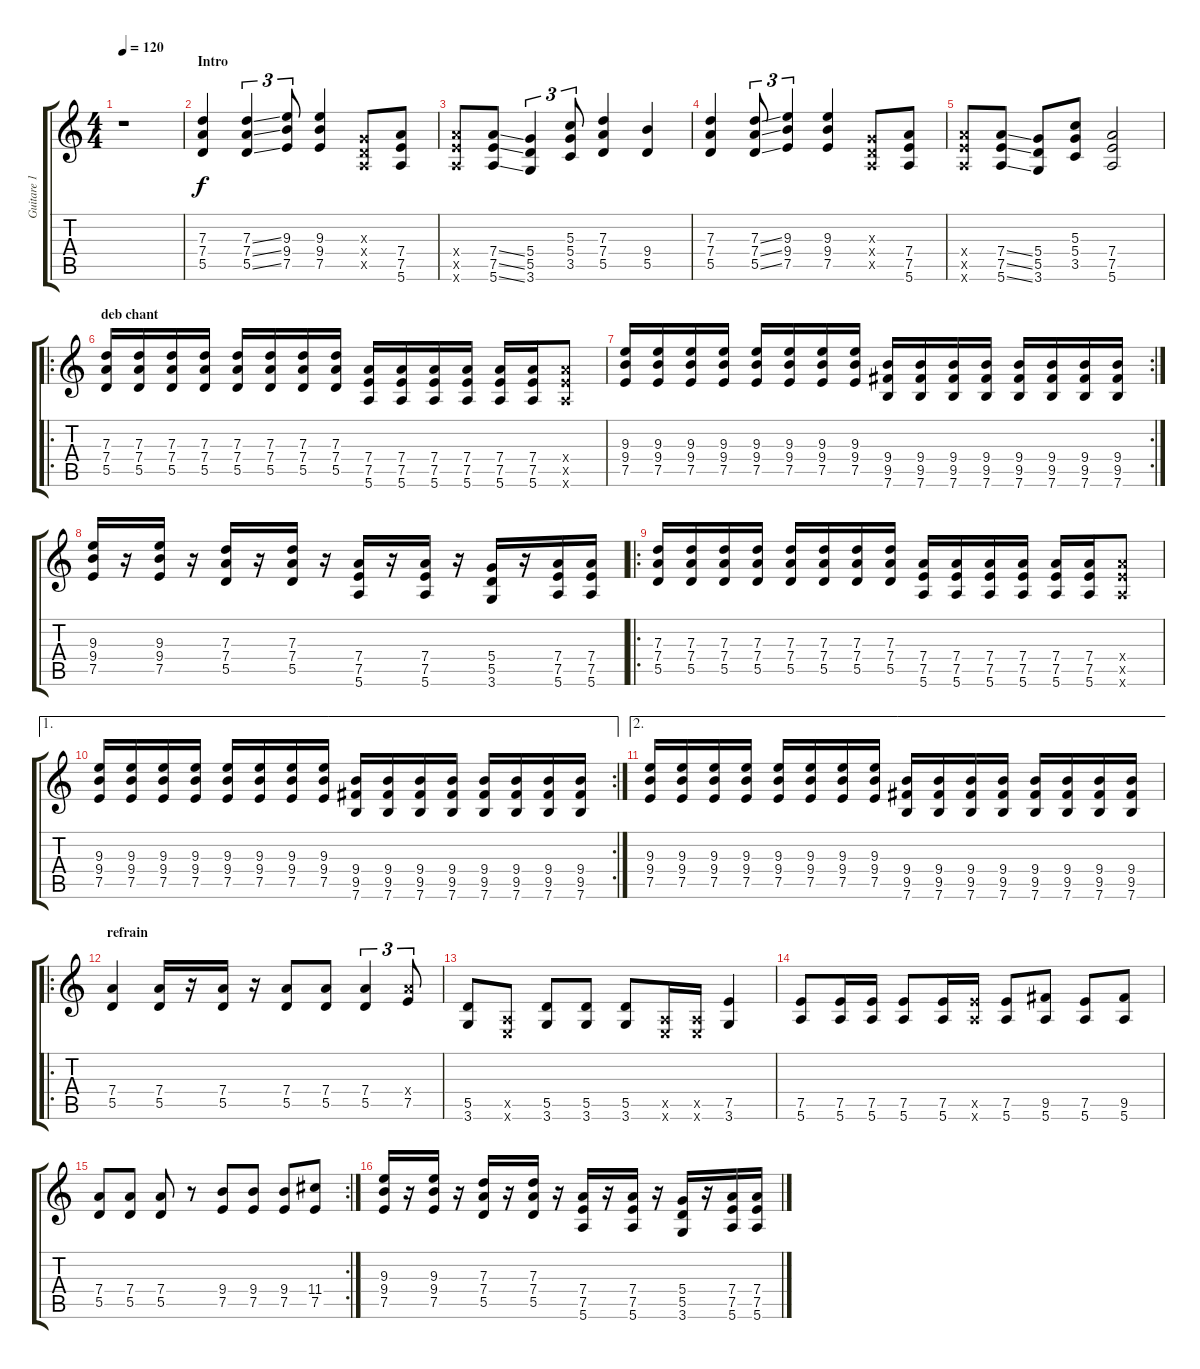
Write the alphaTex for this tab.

\track ("Guitare 1" "Guitare 1") {instrument overdrivenguitar}
\staff {score tabs}
\tuning (E4 B3 G3 D3 A2 E2) {hide}
\ts (4 4)
\tempo 120
\clef g2
\ks c
r.1{dy f instrument overdrivenguitar} |
\section ("" "Intro")
(7.3 7.4 5.5).4 (7.3{ss} 7.4{ss} 5.5{ss}).4{tu (3 2)} (9.3 9.4 7.5).8{tu (3 2)} (9.3 9.4 7.5).4 (0.3{x} 0.4{x} 0.5{x}).8 (7.4 7.5 5.6).8 |
(7.4{x} 7.5{x} 5.6{x}).8 (7.4{ss} 7.5{ss} 5.6{ss}).8 (5.4 5.5 3.6).4{tu (3 2)} (5.3 5.4 3.5).8{tu (3 2)} (7.3 7.4 5.5).4 (9.4 5.5).4 |
(7.3 7.4 5.5).4 (7.3{ss} 7.4{ss} 5.5{ss}).8{tu (3 2)} (9.3 9.4 7.5).4{tu (3 2)} (9.3 9.4 7.5).4 (0.3{x} 0.4{x} 0.5{x}).8 (7.4 7.5 5.6).8 |
(7.4{x} 7.5{x} 5.6{x}).8 (7.4{ss} 7.5{ss} 5.6{ss}).8 (5.4 5.5 3.6).8 (5.3 5.4 3.5).8 (7.4 7.5 5.6).2 |
\ro
\section ("" "deb chant")
(7.3 7.4 5.5).16{volume 10 instrument electricguitarmuted} (7.3 7.4 5.5).16 (7.3 7.4 5.5).16 (7.3 7.4 5.5).16 (7.3 7.4 5.5).16 (7.3 7.4 5.5).16 (7.3 7.4 5.5).16 (7.3 7.4 5.5).16 (7.4 7.5 5.6).16 (7.4 7.5 5.6).16 (7.4 7.5 5.6).16 (7.4 7.5 5.6).16 (7.4 7.5 5.6).16 (7.4 7.5 5.6).16 (7.4{x} 7.5{x} 5.6{x}).8 |
\rc 2
(9.3 9.4 7.5).16 (9.3 9.4 7.5).16 (9.3 9.4 7.5).16 (9.3 9.4 7.5).16 (9.3 9.4 7.5).16 (9.3 9.4 7.5).16 (9.3 9.4 7.5).16 (9.3 9.4 7.5).16 (9.4 9.5 7.6).16 (9.4 9.5 7.6).16 (9.4 9.5 7.6).16 (9.4 9.5 7.6).16 (9.4 9.5 7.6).16 (9.4 9.5 7.6).16 (9.4 9.5 7.6).16 (9.4 9.5 7.6).16 |
(9.3 9.4 7.5).16{volume 12} r.16 (9.3 9.4 7.5).16 r.16 (7.3 7.4 5.5).16 r.16 (7.3 7.4 5.5).16 r.16 (7.4 7.5 5.6).16 r.16 (7.4 7.5 5.6).16 r.16 (5.4 5.5 3.6).16 r.16 (7.4 7.5 5.6).16 (7.4 7.5 5.6).16 |
\ro
(7.3 7.4 5.5).16{volume 10 instrument electricguitarmuted} (7.3 7.4 5.5).16 (7.3 7.4 5.5).16 (7.3 7.4 5.5).16 (7.3 7.4 5.5).16 (7.3 7.4 5.5).16 (7.3 7.4 5.5).16 (7.3 7.4 5.5).16 (7.4 7.5 5.6).16 (7.4 7.5 5.6).16 (7.4 7.5 5.6).16 (7.4 7.5 5.6).16 (7.4 7.5 5.6).16 (7.4 7.5 5.6).16 (7.4{x} 7.5{x} 5.6{x}).8 |
\ae 1
\rc 2
(9.3 9.4 7.5).16 (9.3 9.4 7.5).16 (9.3 9.4 7.5).16 (9.3 9.4 7.5).16 (9.3 9.4 7.5).16 (9.3 9.4 7.5).16 (9.3 9.4 7.5).16 (9.3 9.4 7.5).16 (9.4 9.5 7.6).16 (9.4 9.5 7.6).16 (9.4 9.5 7.6).16 (9.4 9.5 7.6).16 (9.4 9.5 7.6).16 (9.4 9.5 7.6).16 (9.4 9.5 7.6).16 (9.4 9.5 7.6).16 |
\ae 2
(9.3 9.4 7.5).16 (9.3 9.4 7.5).16 (9.3 9.4 7.5).16 (9.3 9.4 7.5).16 (9.3 9.4 7.5).16 (9.3 9.4 7.5).16 (9.3 9.4 7.5).16 (9.3 9.4 7.5).16 (9.4 9.5 7.6).16 (9.4 9.5 7.6).16 (9.4 9.5 7.6).16 (9.4 9.5 7.6).16 (9.4 9.5 7.6).16 (9.4 9.5 7.6).16 (9.4 9.5 7.6).16 (9.4 9.5 7.6).16 |
\ro
\section ("" "refrain")
(7.4 5.5).4{instrument overdrivenguitar} (7.4 5.5).16 r.16 (7.4 5.5).16 r.16 (7.4 5.5).8 (7.4 5.5).8 (7.4 5.5).4{tu (3 2)} (7.4{x} 7.5).8{tu (3 2)} |
(5.5 3.6).8 (0.5{x} 0.6{x}).8 (5.5 3.6).8 (5.5 3.6).8 (5.5 3.6).8 (0.5{x} 0.6{x}).16 (0.5{x} 0.6{x}).16 (7.5 3.6).4 |
(7.5 5.6).8 (7.5 5.6).16 (7.5 5.6).16 (7.5 5.6).8 (7.5 5.6).16 (7.5{x} 5.6{x}).16 (7.5 5.6).8 (9.5 5.6).8 (7.5 5.6).8 (9.5 5.6).8 |
\rc 2
(7.4 5.5).8 (7.4 5.5).8 (7.4 5.5).8 r.8 (9.4 7.5).8 (9.4 7.5).8 (9.4 7.5).8 (11.4 7.5).8 |
(9.3 9.4 7.5).16{volume 12} r.16 (9.3 9.4 7.5).16 r.16 (7.3 7.4 5.5).16 r.16 (7.3 7.4 5.5).16 r.16 (7.4 7.5 5.6).16 r.16 (7.4 7.5 5.6).16 r.16 (5.4 5.5 3.6).16 r.16 (7.4 7.5 5.6).16 (7.4 7.5 5.6).16
